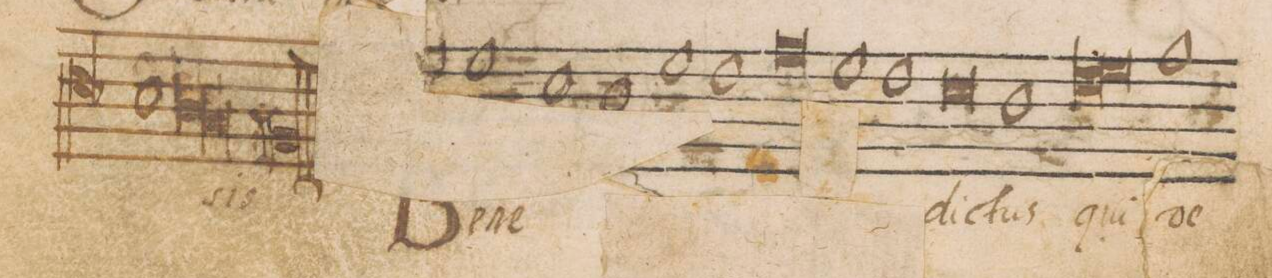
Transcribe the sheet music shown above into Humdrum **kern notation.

**kern	**text
*I"TENOR	*
*clefC4	*
*k[b-]	*
*met(C|)	*
*M2/1	*
1B-	.
*lig	*
1A	.
=59-	=59-
1G	.
*Xlig	*
1Fl/	-sis
=60||-	=60||-
1fyy	Be-
1f	-ne-
=61-	=61-
1d	.
1c	.
=62-	=62-
1f	.
1e	.
=63-	=63-
0g	.
=64-	=64-
1f	.
1e	.
=65-	=65-
0d	-dic-
=66-	=66-
1c	-tus
*lig	*
1e	qui
=67-	=67-
1f	.
*Xlig	*
1g	ve-
=68-	=68-
*-	*-
